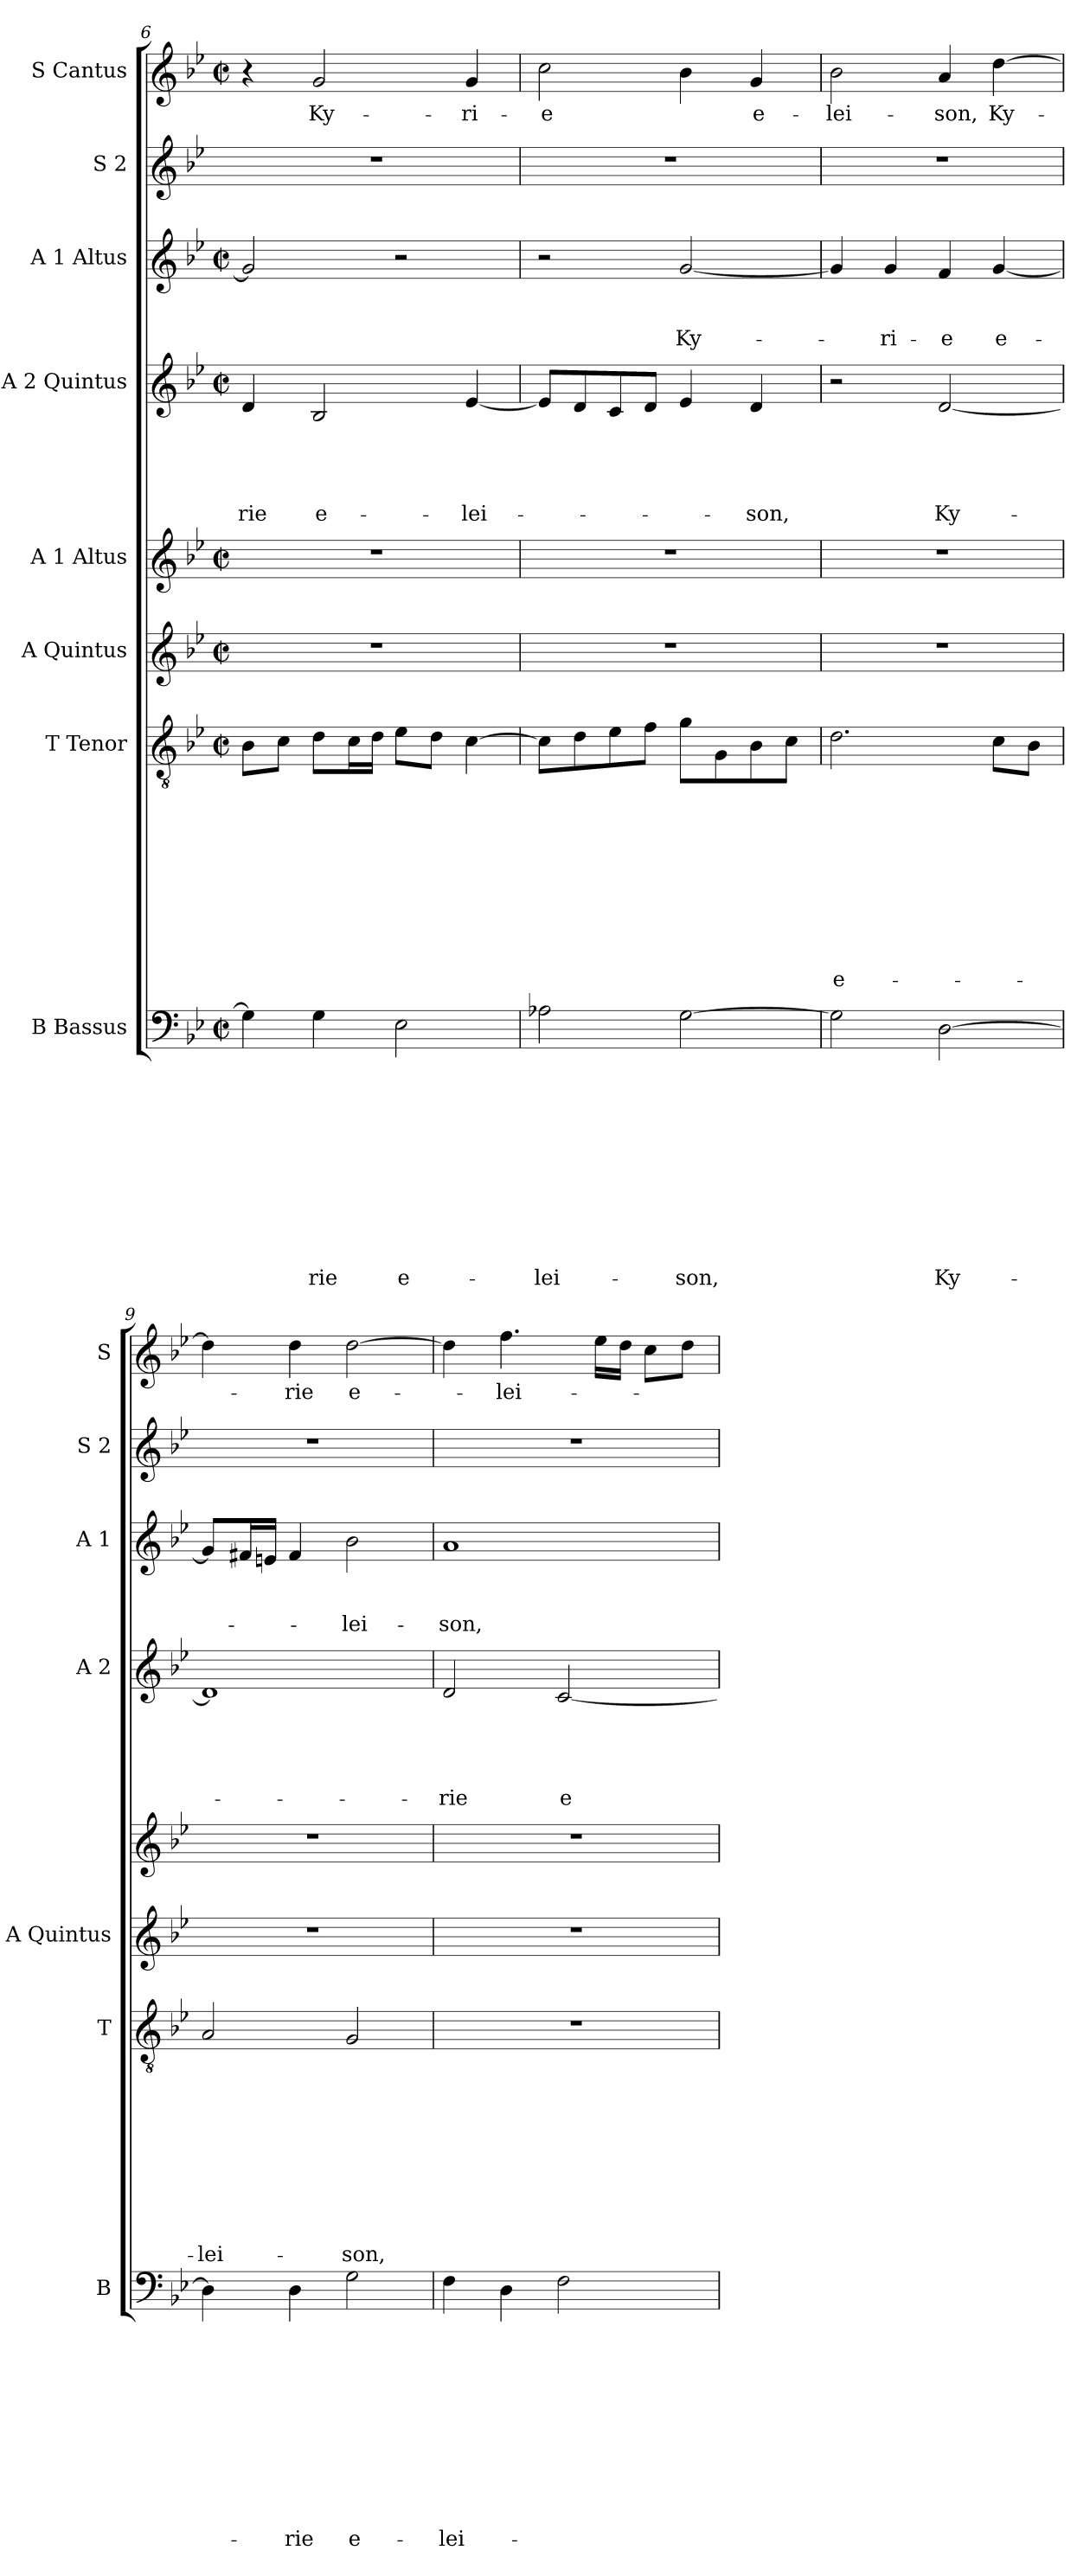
**kern	**text	**text	**text	**text	**text	**text	**text	**text	**text	**text	**text	**kern	**text	**text	**text	**text	**text	**text	**text	**text	**text	**text	**kern	**kern	**kern	**text	**text	**text	**text	**text	**kern	**text	**text	**text	**kern	**kern	**text
*part8	*part8	*part8	*part8	*part8	*part8	*part8	*part8	*part8	*part8	*part8	*part8	*part7	*part7	*part7	*part7	*part7	*part7	*part7	*part7	*part7	*part7	*part7	*part6	*part5	*part4	*part4	*part4	*part4	*part4	*part4	*part3	*part3	*part3	*part3	*part2	*part1	*part1
*staff8	*staff8	*staff8	*staff8	*staff8	*staff8	*staff8	*staff8	*staff8	*staff8	*staff8	*staff8	*staff7	*staff7	*staff7	*staff7	*staff7	*staff7	*staff7	*staff7	*staff7	*staff7	*staff7	*staff6	*staff5	*staff4	*staff4	*staff4	*staff4	*staff4	*staff4	*staff3	*staff3	*staff3	*staff3	*staff2	*staff1	*staff1
*I"B Bassus	*	*	*	*	*	*	*	*	*	*	*	*I"T Tenor	*	*	*	*	*	*	*	*	*	*	*I"A Quintus	*I"A 1 Altus	*I"A 2 Quintus	*	*	*	*	*	*I"A 1 Altus	*	*	*	*I"S 2	*I"S Cantus	*
*I'B	*	*	*	*	*	*	*	*	*	*	*	*I'T	*	*	*	*	*	*	*	*	*	*	*I'A Quintus	*	*I'A 2	*	*	*	*	*	*I'A 1	*	*	*	*I'S 2	*I'S	*
*clefF4	*	*	*	*	*	*	*	*	*	*	*	*clefGv2	*	*	*	*	*	*	*	*	*	*	*clefG2	*clefG2	*clefG2	*	*	*	*	*	*clefG2	*	*	*	*clefG2	*clefG2	*
*k[b-e-]	*	*	*	*	*	*	*	*	*	*	*	*k[b-e-]	*	*	*	*	*	*	*	*	*	*	*k[b-e-]	*k[b-e-]	*k[b-e-]	*	*	*	*	*	*k[b-e-]	*	*	*	*k[b-e-]	*k[b-e-]	*
*B-:	*	*	*	*	*	*	*	*	*	*	*	*B-:	*	*	*	*	*	*	*	*	*	*	*B-:	*B-:	*B-:	*	*	*	*	*	*B-:	*	*	*	*B-:	*B-:	*
*M2/2	*	*	*	*	*	*	*	*	*	*	*	*M2/2	*	*	*	*	*	*	*	*	*	*	*M2/2	*M2/2	*M2/2	*	*	*	*	*	*M2/2	*	*	*	*	*M2/2	*
*met(c|)	*	*	*	*	*	*	*	*	*	*	*	*met(c|)	*	*	*	*	*	*	*	*	*	*	*met(c|)	*met(c|)	*met(c|)	*	*	*	*	*	*met(c|)	*	*	*	*	*met(c|)	*
=6	=6	=6	=6	=6	=6	=6	=6	=6	=6	=6	=6	=6	=6	=6	=6	=6	=6	=6	=6	=6	=6	=6	=6	=6	=6	=6	=6	=6	=6	=6	=6	=6	=6	=6	=6	=6	=6
!	!	!	!	!	!	!	!	!	!	!	!	!	!	!	!	!	!	!	!	!	!	!	!	!	!	!	!	!	!	!LO:LY:b	!	!	!	!	!	!	!
4G\]	.	.	.	.	.	.	.	.	.	.	.	8B-\L	.	.	.	.	.	.	.	.	.	.	1r	1r	4d/	.	.	.	.	-rie	2g/]	.	.	.	1r	4r	.
.	.	.	.	.	.	.	.	.	.	.	.	8c\J	.	.	.	.	.	.	.	.	.	.	.	.	.	.	.	.	.	.	.	.	.	.	.	.	.
!	!	!	!	!	!	!	!	!	!	!	!LO:LY:b	!	!	!	!	!	!	!	!	!	!	!	!	!	!	!	!	!	!	!LO:LY:b	!	!	!	!	!	!	!LO:LY:b
4G\	.	.	.	.	.	.	.	.	.	.	-rie	8d\L	.	.	.	.	.	.	.	.	.	.	.	.	2B-/	.	.	.	.	e-	.	.	.	.	.	2g/	Ky-
.	.	.	.	.	.	.	.	.	.	.	.	16c\L	.	.	.	.	.	.	.	.	.	.	.	.	.	.	.	.	.	.	.	.	.	.	.	.	.
.	.	.	.	.	.	.	.	.	.	.	.	16d\JJ	.	.	.	.	.	.	.	.	.	.	.	.	.	.	.	.	.	.	.	.	.	.	.	.	.
!	!	!	!	!	!	!	!	!	!	!	!LO:LY:b	!	!	!	!	!	!	!	!	!	!	!	!	!	!	!	!	!	!	!	!	!	!	!	!	!	!
2E-\	.	.	.	.	.	.	.	.	.	.	e-	8e-\L	.	.	.	.	.	.	.	.	.	.	.	.	.	.	.	.	.	.	2r	.	.	.	.	.	.
.	.	.	.	.	.	.	.	.	.	.	.	8d\J	.	.	.	.	.	.	.	.	.	.	.	.	.	.	.	.	.	.	.	.	.	.	.	.	.
!	!	!	!	!	!	!	!	!	!	!	!	!	!	!	!	!	!	!	!	!	!	!	!	!	!	!	!	!	!	!LO:LY:b	!	!	!	!	!	!	!LO:LY:b
.	.	.	.	.	.	.	.	.	.	.	.	[>4c\	.	.	.	.	.	.	.	.	.	.	.	.	[<4e-/	.	.	.	.	-lei-	.	.	.	.	.	4g/	-ri-
=7	=7	=7	=7	=7	=7	=7	=7	=7	=7	=7	=7	=7	=7	=7	=7	=7	=7	=7	=7	=7	=7	=7	=7	=7	=7	=7	=7	=7	=7	=7	=7	=7	=7	=7	=7	=7	=7
!	!	!	!	!	!	!	!	!	!	!	!LO:LY:b	!	!	!	!	!	!	!	!	!	!	!	!	!	!	!	!	!	!	!	!	!	!	!	!	!	!LO:LY:b:rj
2A-X\	.	.	.	.	.	.	.	.	.	.	-lei-	8c\L]	.	.	.	.	.	.	.	.	.	.	1r	1r	8e-/L]	.	.	.	.	.	2r	.	.	.	1r	2cc\	-e
.	.	.	.	.	.	.	.	.	.	.	.	8d\	.	.	.	.	.	.	.	.	.	.	.	.	8d/	.	.	.	.	.	.	.	.	.	.	.	.
.	.	.	.	.	.	.	.	.	.	.	.	8e-\	.	.	.	.	.	.	.	.	.	.	.	.	8c/	.	.	.	.	.	.	.	.	.	.	.	.
.	.	.	.	.	.	.	.	.	.	.	.	8f\J	.	.	.	.	.	.	.	.	.	.	.	.	8d/J	.	.	.	.	.	.	.	.	.	.	.	.
!	!	!	!	!	!	!	!	!	!	!	!LO:LY:b	!	!	!	!	!	!	!	!	!	!	!	!	!	!	!	!	!	!	!	!	!	!	!LO:LY:b	!	!	!
[>2G\	.	.	.	.	.	.	.	.	.	.	-son,	8g\L	.	.	.	.	.	.	.	.	.	.	.	.	4e-/	.	.	.	.	.	[<2g/	.	.	Ky-	.	4b-\	.
.	.	.	.	.	.	.	.	.	.	.	.	8G\	.	.	.	.	.	.	.	.	.	.	.	.	.	.	.	.	.	.	.	.	.	.	.	.	.
!	!	!	!	!	!	!	!	!	!	!	!	!	!	!	!	!	!	!	!	!	!	!	!	!	!	!	!	!	!	!LO:LY:b	!	!	!	!	!	!	!LO:LY:b
.	.	.	.	.	.	.	.	.	.	.	.	8B-\	.	.	.	.	.	.	.	.	.	.	.	.	4d/	.	.	.	.	-son,	.	.	.	.	.	4g/	e-
.	.	.	.	.	.	.	.	.	.	.	.	8c\J	.	.	.	.	.	.	.	.	.	.	.	.	.	.	.	.	.	.	.	.	.	.	.	.	.
=8	=8	=8	=8	=8	=8	=8	=8	=8	=8	=8	=8	=8	=8	=8	=8	=8	=8	=8	=8	=8	=8	=8	=8	=8	=8	=8	=8	=8	=8	=8	=8	=8	=8	=8	=8	=8	=8
!	!	!	!	!	!	!	!	!	!	!	!	!	!	!	!	!	!	!	!	!	!	!LO:LY:b	!	!	!	!	!	!	!	!	!	!	!	!	!	!	!LO:LY:b
2G\]	.	.	.	.	.	.	.	.	.	.	.	2.d\	.	.	.	.	.	.	.	.	.	e-	1r	1r	2r	.	.	.	.	.	4g/]	.	.	.	1r	2b-\	-lei-
!	!	!	!	!	!	!	!	!	!	!	!	!	!	!	!	!	!	!	!	!	!	!	!	!	!	!	!	!	!	!	!	!	!	!LO:LY:b	!	!	!
.	.	.	.	.	.	.	.	.	.	.	.	.	.	.	.	.	.	.	.	.	.	.	.	.	.	.	.	.	.	.	4g/	.	.	-ri-	.	.	.
!	!	!	!	!	!	!	!	!	!	!	!LO:LY:b	!	!	!	!	!	!	!	!	!	!	!	!	!	!	!	!	!	!	!LO:LY:b	!	!	!	!LO:LY:b	!	!	!LO:LY:b
[>2D\	.	.	.	.	.	.	.	.	.	.	Ky-	.	.	.	.	.	.	.	.	.	.	.	.	.	[<2d/	.	.	.	.	Ky-	4f/	.	.	-e	.	4a/	-son,
!	!	!	!	!	!	!	!	!	!	!	!	!	!	!	!	!	!	!	!	!	!	!	!	!	!	!	!	!	!	!	!	!	!	!LO:LY:b	!	!	!LO:LY:b
.	.	.	.	.	.	.	.	.	.	.	.	8c\L	.	.	.	.	.	.	.	.	.	.	.	.	.	.	.	.	.	.	[<4g/	.	.	e-	.	[>4dd\	Ky-
.	.	.	.	.	.	.	.	.	.	.	.	8B-\J	.	.	.	.	.	.	.	.	.	.	.	.	.	.	.	.	.	.	.	.	.	.	.	.	.
=9	=9	=9	=9	=9	=9	=9	=9	=9	=9	=9	=9	=9	=9	=9	=9	=9	=9	=9	=9	=9	=9	=9	=9	=9	=9	=9	=9	=9	=9	=9	=9	=9	=9	=9	=9	=9	=9
!	!	!	!	!	!	!	!	!	!	!	!	!	!	!	!	!	!	!	!	!	!	!LO:LY:b	!	!	!	!	!	!	!	!	!	!	!	!	!	!	!
4D\]	.	.	.	.	.	.	.	.	.	.	.	2A/	.	.	.	.	.	.	.	.	.	-lei-	1r	1r	1d]	.	.	.	.	.	8g/L]	.	.	.	1r	4dd\]	.
.	.	.	.	.	.	.	.	.	.	.	.	.	.	.	.	.	.	.	.	.	.	.	.	.	.	.	.	.	.	.	16f#X/L	.	.	.	.	.	.
.	.	.	.	.	.	.	.	.	.	.	.	.	.	.	.	.	.	.	.	.	.	.	.	.	.	.	.	.	.	.	16en/JJ	.	.	.	.	.	.
!	!	!	!	!	!	!	!	!	!	!	!LO:LY:b	!	!	!	!	!	!	!	!	!	!	!	!	!	!	!	!	!	!	!	!	!	!	!	!	!	!LO:LY:b
4D\	.	.	.	.	.	.	.	.	.	.	-rie	.	.	.	.	.	.	.	.	.	.	.	.	.	.	.	.	.	.	.	4f#/	.	.	.	.	4dd\	-rie
!	!	!	!	!	!	!	!	!	!	!	!LO:LY:b	!	!	!	!	!	!	!	!	!	!	!LO:LY:b	!	!	!	!	!	!	!	!	!	!	!	!LO:LY:b	!	!	!LO:LY:b
2G\	.	.	.	.	.	.	.	.	.	.	e-	2G/	.	.	.	.	.	.	.	.	.	-son,	.	.	.	.	.	.	.	.	2b-\	.	.	-lei-	.	[<2dd\	e-
!!LO:LB:g=z
=10	=10	=10	=10	=10	=10	=10	=10	=10	=10	=10	=10	=10	=10	=10	=10	=10	=10	=10	=10	=10	=10	=10	=10	=10	=10	=10	=10	=10	=10	=10	=10	=10	=10	=10	=10	=10	=10
!	!	!	!	!	!	!	!	!	!	!	!LO:LY:b	!	!	!	!	!	!	!	!	!	!	!	!	!	!	!	!	!	!	!LO:LY:b	!	!	!	!LO:LY:b	!	!	!
4F\	.	.	.	.	.	.	.	.	.	.	-lei-	1r	.	.	.	.	.	.	.	.	.	.	1r	1r	2d/	.	.	.	.	-rie	1a	.	.	-son,	1r	4dd\]	.
!	!	!	!	!	!	!	!	!	!	!	!	!	!	!	!	!	!	!	!	!	!	!	!	!	!	!	!	!	!	!	!	!	!	!	!	!	!LO:LY:b
4D\	.	.	.	.	.	.	.	.	.	.	.	.	.	.	.	.	.	.	.	.	.	.	.	.	.	.	.	.	.	.	.	.	.	.	.	4.ff\	-lei-
!	!	!	!	!	!	!	!	!	!	!	!	!	!	!	!	!	!	!	!	!	!	!	!	!	!	!	!	!	!	!LO:LY:b	!	!	!	!	!	!	!
2F\	.	.	.	.	.	.	.	.	.	.	.	.	.	.	.	.	.	.	.	.	.	.	.	.	[<2c/	.	.	.	.	e-	.	.	.	.	.	.	.
.	.	.	.	.	.	.	.	.	.	.	.	.	.	.	.	.	.	.	.	.	.	.	.	.	.	.	.	.	.	.	.	.	.	.	.	16ee-\LL	.
.	.	.	.	.	.	.	.	.	.	.	.	.	.	.	.	.	.	.	.	.	.	.	.	.	.	.	.	.	.	.	.	.	.	.	.	16dd\JJ	.
.	.	.	.	.	.	.	.	.	.	.	.	.	.	.	.	.	.	.	.	.	.	.	.	.	.	.	.	.	.	.	.	.	.	.	.	8cc\L	.
.	.	.	.	.	.	.	.	.	.	.	.	.	.	.	.	.	.	.	.	.	.	.	.	.	.	.	.	.	.	.	.	.	.	.	.	8dd\J	.
=	=	=	=	=	=	=	=	=	=	=	=	=	=	=	=	=	=	=	=	=	=	=	=	=	=	=	=	=	=	=	=	=	=	=	=	=	=
*-	*-	*-	*-	*-	*-	*-	*-	*-	*-	*-	*-	*-	*-	*-	*-	*-	*-	*-	*-	*-	*-	*-	*-	*-	*-	*-	*-	*-	*-	*-	*-	*-	*-	*-	*-	*-	*-
